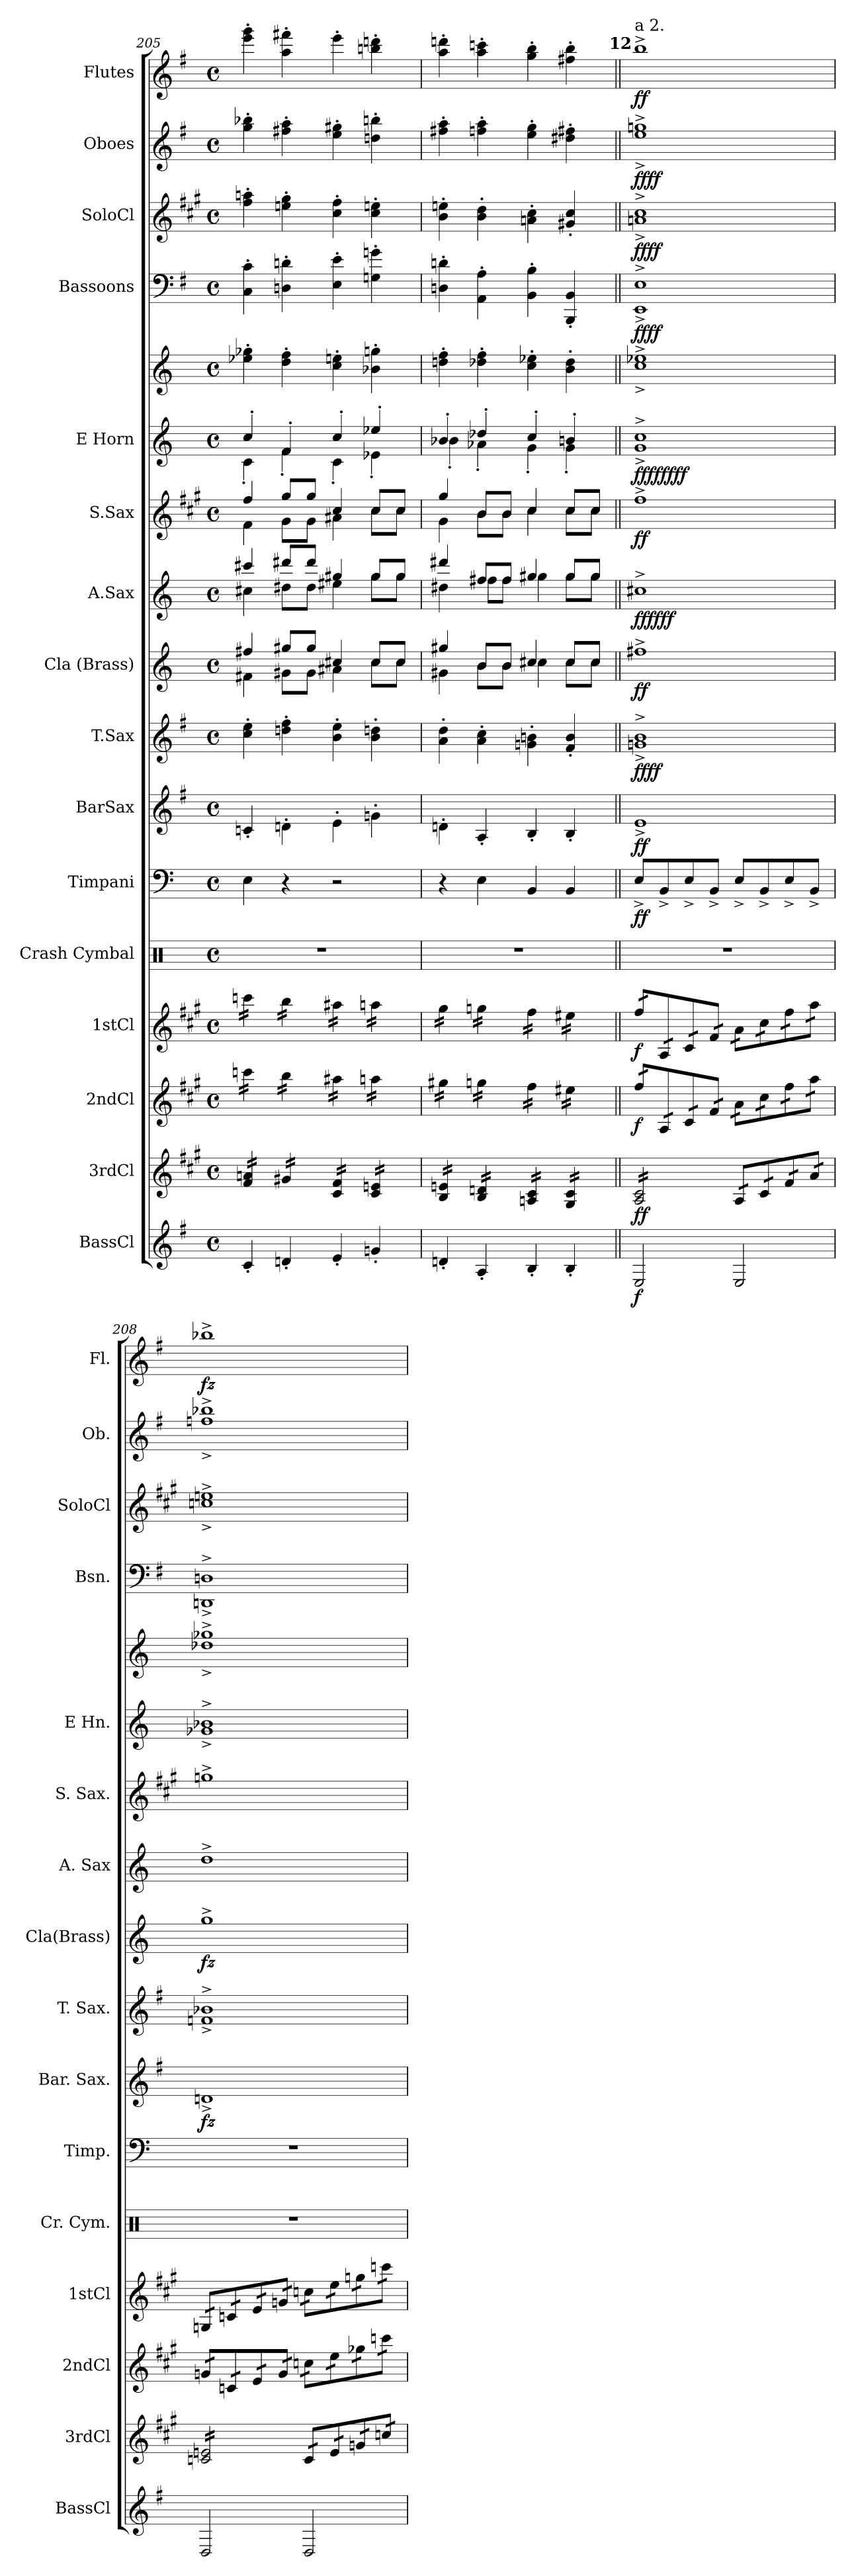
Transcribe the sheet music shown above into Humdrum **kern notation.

**kern	**dynam	**kern	**dynam	**kern	**dynam	**kern	**dynam	**kern	**kern	**dynam	**kern	**dynam	**kern	**dynam	**kern	**dynam	**kern	**dynam	**kern	**dynam	**kern	**kern	**dynam	**kern	**dynam	**kern	**dynam	**kern	**dynam	**kern	**dynam
*part16	*part16	*part15	*part15	*part14	*part14	*part13	*part13	*part12	*part11	*part11	*part10	*part10	*part9	*part9	*part8	*part8	*part7	*part7	*part6	*part6	*part5	*part5	*part5	*part4	*part4	*part3	*part3	*part2	*part2	*part1	*part1
*staff17	*staff17	*staff16	*staff16	*staff15	*staff15	*staff14	*staff14	*staff13	*staff12	*staff12	*staff11	*staff11	*staff10	*staff10	*staff9	*staff9	*staff8	*staff8	*staff7	*staff7	*staff6	*staff5	*staff5/6	*staff4	*staff4	*staff3	*staff3	*staff2	*staff2	*staff1	*staff1
*I"BassCl	*	*I"3rdCl	*	*I"2ndCl	*	*I"1stCl	*	*I"Crash Cymbal	*I"Timpani	*	*I"BarSax	*	*I"T.Sax	*	*I"Cla (Brass)	*	*I"A.Sax	*	*I"S.Sax	*	*I"E Horn	*	*	*I"Bassoons	*	*I"SoloCl	*	*I"Oboes	*	*I"Flutes	*
*I'BassCl	*	*I'3rdCl	*	*I'2ndCl	*	*I'1stCl	*	*I'Cr. Cym.	*I'Timp.	*	*I'Bar. Sax.	*	*I'T. Sax.	*	*I'Cla(Brass)	*	*I'A. Sax	*	*I'S. Sax.	*	*I'E Hn.	*	*	*I'Bsn.	*	*I'SoloCl	*	*I'Ob.	*	*I'Fl.	*
*clefG2	*	*clefG2	*	*clefG2	*	*clefG2	*	*clefX	*clefF4	*	*clefG2	*	*clefG2	*	*clefG2	*	*clefG2	*	*clefG2	*	*clefG2	*clefG2	*	*clefF4	*	*clefG2	*	*clefG2	*	*clefG2	*
*ITrd8c14	*	*ITrd1c2	*	*ITrd1c2	*	*ITrd1c2	*	*	*	*	*ITrd12c21	*	*ITrd8c14	*	*ITrd1c2	*	*ITrd5c9	*	*ITrd1c2	*	*ITrd5c8	*ITrd5c8	*	*	*	*ITrd1c2	*	*	*	*	*
*k[f#]	*	*k[f#]	*	*k[f#]	*	*k[f#]	*	*k[]	*k[]	*	*k[f#]	*	*k[f#]	*	*k[b-e-]	*	*k[b-e-a-]	*	*k[f#]	*	*k[f#c#g#d#]	*k[f#c#g#d#]	*	*k[f#]	*	*k[f#]	*	*k[f#]	*	*k[f#]	*
*M4/4	*	*M4/4	*	*M4/4	*	*M4/4	*	*M4/4	*M4/4	*	*M4/4	*	*M4/4	*	*M4/4	*	*M4/4	*	*M4/4	*	*M4/4	*M4/4	*	*M4/4	*	*M4/4	*	*M4/4	*	*M4/4	*
*met(c)	*	*met(c)	*	*met(c)	*	*met(c)	*	*met(c)	*met(c)	*	*met(c)	*	*met(c)	*	*met(c)	*	*met(c)	*	*met(c)	*	*met(c)	*met(c)	*	*met(c)	*	*met(c)	*	*met(c)	*	*met(c)	*
=205	=205	=205	=205	=205	=205	=205	=205	=205	=205	=205	=205	=205	=205	=205	=205	=205	=205	=205	=205	=205	=205	=205	=205	=205	=205	=205	=205	=205	=205	=205	=205
*	*	*	*	*	*	*	*	*	*	*	*	*	*	*	*^	*	*^	*	*^	*	*^	*	*	*	*	*	*	*	*	*	*
*	*	*tremolo	*	*	*	*	*	*	*	*	*	*	*	*	*	*	*	*	*	*	*	*	*	*	*	*	*	*	*	*	*	*	*	*	*
*	*	*	*	*tremolo	*	*	*	*	*	*	*	*	*	*	*	*	*	*	*	*	*	*	*	*	*	*	*	*	*	*	*	*	*	*	*
*	*	*	*	*	*	*tremolo	*	*	*	*	*	*	*	*	*	*	*	*	*	*	*	*	*	*	*	*	*	*	*	*	*	*	*	*	*
4C'/	.	16e/ 16gn/LL	.	16bb-X\LL	.	16bb-X\LL	.	1r	4E\	.	4Cn'/	.	4c\' 4e\'	.	4een/	4en\	.	4een/	4en\	.	4ee/	4e\	.	4e'/	4E'\	4gn\' 4b-X\'	.	4C\' 4c\'	.	4ee\' 4ggn\'	.	4gg\' 4bb-X\'	.	4eee\' 4ggg\'	.
.	.	16e/ 16gn/	.	16bb-X\	.	16bb-X\	.	.	.	.	.	.	.	.	.	.	.	.	.	.	.	.	.	.	.	.	.	.	.	.	.	.	.	.	.
.	.	16e/ 16gn/	.	16bb-X\	.	16bb-X\	.	.	.	.	.	.	.	.	.	.	.	.	.	.	.	.	.	.	.	.	.	.	.	.	.	.	.	.	.
.	.	16e/ 16gn/JJ	.	16bb-X\JJ	.	16bb-X\JJ	.	.	.	.	.	.	.	.	.	.	.	.	.	.	.	.	.	.	.	.	.	.	.	.	.	.	.	.	.
4Dn'/	.	16f#X/LL	.	16aa\LL	.	16aa\LL	.	.	4r	.	4Dn'\	.	4dn\' 4f#\'	.	8ff#X/L	8f#X\L	.	8ff#X/L	8f#X\L	.	8ff#/L	8f#\L	.	4A'/	4A'\	4f#\' 4a\'	.	4Dn\' 4dn\'	.	4ddn\' 4ff#\'	.	4ff#X\' 4aa\'	.	4aa\' 4fff#X\'	.
.	.	16f#X/	.	16aa\	.	16aa\	.	.	.	.	.	.	.	.	.	.	.	.	.	.	.	.	.	.	.	.	.	.	.	.	.	.	.	.	.
.	.	16f#X/	.	16aa\	.	16aa\	.	.	.	.	.	.	.	.	8ff#/J	8f#\J	.	8ff#/J	8f#\J	.	8ff#/J	8f#\J	.	.	.	.	.	.	.	.	.	.	.	.	.
.	.	16f#X/JJ	.	16aa\JJ	.	16aa\JJ	.	.	.	.	.	.	.	.	.	.	.	.	.	.	.	.	.	.	.	.	.	.	.	.	.	.	.	.	.
4E'/	.	16B/ 16e/LL	.	16gg#X\LL	.	16gg#X\LL	.	.	2r	.	4E'\	.	4B\' 4e\'	.	4bn/	4g#X\	.	4bn/	4g#X\	.	4b/	4g#X\	.	4e'/	4E'\	4e\' 4g#X\'	.	4E\' 4e\'	.	4b\' 4ee\'	.	4ee\' 4gg#X\'	.	4eee'\	.
.	.	16B/ 16e/	.	16gg#X\	.	16gg#X\	.	.	.	.	.	.	.	.	.	.	.	.	.	.	.	.	.	.	.	.	.	.	.	.	.	.	.	.	.
.	.	16B/ 16e/	.	16gg#X\	.	16gg#X\	.	.	.	.	.	.	.	.	.	.	.	.	.	.	.	.	.	.	.	.	.	.	.	.	.	.	.	.	.
.	.	16B/ 16e/JJ	.	16gg#X\JJ	.	16gg#X\JJ	.	.	.	.	.	.	.	.	.	.	.	.	.	.	.	.	.	.	.	.	.	.	.	.	.	.	.	.	.
4Gn'/	.	16B/ 16dn/LL	.	16ggn\LL	.	16ggn\LL	.	.	.	.	4Gn'\	.	4B\' 4dn\'	.	8b/L	8b\L	.	8b/L	8b\L	.	8b/L	8b\L	.	4gn'/	4Gn'\	4dn\' 4bn\'	.	4Gn\' 4gn\'	.	4b\' 4ddn\'	.	4ddn\' 4bbn\'	.	4bbn\' 4dddn\'	.
.	.	16B/ 16dn/	.	16ggn\	.	16ggn\	.	.	.	.	.	.	.	.	.	.	.	.	.	.	.	.	.	.	.	.	.	.	.	.	.	.	.	.	.
.	.	16B/ 16dn/	.	16ggn\	.	16ggn\	.	.	.	.	.	.	.	.	8b/J	8b\J	.	8b/J	8b\J	.	8b/J	8b\J	.	.	.	.	.	.	.	.	.	.	.	.	.
.	.	16B/ 16dn/JJ	.	16ggn\JJ	.	16ggn\JJ	.	.	.	.	.	.	.	.	.	.	.	.	.	.	.	.	.	.	.	.	.	.	.	.	.	.	.	.	.
=206	=206	=206	=206	=206	=206	=206	=206	=206	=206	=206	=206	=206	=206	=206	=206	=206	=206	=206	=206	=206	=206	=206	=206	=206	=206	=206	=206	=206	=206	=206	=206	=206	=206	=206	=206
4Dn'/	.	16A/ 16dn/LL	.	16ff#X\LL	.	16ff#\LL	.	1r	4r	.	4Dn'\	.	4A\' 4d\'	.	4ff#X/	4f#X\	.	4ff#X/	4f#X\	.	4ff#/	4f#\	.	4dn'/	4d'\	4f#X\' 4a\'	.	4Dn\' 4dn\'	.	4a\' 4ddn\'	.	4ff#X\' 4aa\'	.	4aa\' 4dddn\'	.
.	.	16A/ 16dn/	.	16ff#X\	.	16ff#\	.	.	.	.	.	.	.	.	.	.	.	.	.	.	.	.	.	.	.	.	.	.	.	.	.	.	.	.	.
.	.	16A/ 16dn/	.	16ff#X\	.	16ff#\	.	.	.	.	.	.	.	.	.	.	.	.	.	.	.	.	.	.	.	.	.	.	.	.	.	.	.	.	.
.	.	16A/ 16dn/JJ	.	16ff#X\JJ	.	16ff#\JJ	.	.	.	.	.	.	.	.	.	.	.	.	.	.	.	.	.	.	.	.	.	.	.	.	.	.	.	.	.
4AA'/	.	16A/ 16cn/LL	.	16ffn\LL	.	16ffn\LL	.	.	4E\	.	4AA'/	.	4A\' 4c\'	.	8a/L	8a\L	.	8an/L	8a\L	.	8a/L	8a\L	.	4fn'/	4cn'\	4fn\' 4a\'	.	4AA\' 4A\'	.	4a\' 4cc\'	.	4ffn\' 4aa\'	.	4aa\' 4cccn\'	.
.	.	16A/ 16cn/	.	16ffn\	.	16ffn\	.	.	.	.	.	.	.	.	.	.	.	.	.	.	.	.	.	.	.	.	.	.	.	.	.	.	.	.	.
.	.	16A/ 16cn/	.	16ffn\	.	16ffn\	.	.	.	.	.	.	.	.	8a/J	8a\J	.	8a/J	8a\J	.	8a/J	8a\J	.	.	.	.	.	.	.	.	.	.	.	.	.
.	.	16A/ 16cn/JJ	.	16ffn\JJ	.	16ffn\JJ	.	.	.	.	.	.	.	.	.	.	.	.	.	.	.	.	.	.	.	.	.	.	.	.	.	.	.	.	.
4BB'/	.	16Gn/ 16B/LL	.	16ee\LL	.	16ee\LL	.	.	4BB/	.	4BB'/	.	4Gn\' 4Bn\'	.	4bn/	4b\	.	4bn/	4b\	.	4b/	4b\	.	4e'/	4B'\	4e\' 4gn\'	.	4BB\' 4B\'	.	4gn\' 4b\'	.	4ee\' 4gg\'	.	4gg\' 4bb\'	.
.	.	16Gn/ 16B/	.	16ee\	.	16ee\	.	.	.	.	.	.	.	.	.	.	.	.	.	.	.	.	.	.	.	.	.	.	.	.	.	.	.	.	.
.	.	16Gn/ 16B/	.	16ee\	.	16ee\	.	.	.	.	.	.	.	.	.	.	.	.	.	.	.	.	.	.	.	.	.	.	.	.	.	.	.	.	.
.	.	16Gn/ 16B/JJ	.	16ee\JJ	.	16ee\JJ	.	.	.	.	.	.	.	.	.	.	.	.	.	.	.	.	.	.	.	.	.	.	.	.	.	.	.	.	.
4BB'/	.	16F#/ 16B/LL	.	16dd#X\LL	.	16dd#X\LL	.	.	4BB/	.	4BB'/	.	4F#/' 4B/'	.	8b/L	8b\L	.	8b/L	8b\L	.	8b/L	8b\L	.	4d#X'/	4B'\	4d#\' 4f\'	.	4BBB/' 4BB/'	.	4f#X/' 4b/'	.	4dd#X\' 4ff#X\'	.	4ff#X\' 4bb\'	.
.	.	16F#/ 16B/	.	16dd#X\	.	16dd#X\	.	.	.	.	.	.	.	.	.	.	.	.	.	.	.	.	.	.	.	.	.	.	.	.	.	.	.	.	.
.	.	16F#/ 16B/	.	16dd#X\	.	16dd#X\	.	.	.	.	.	.	.	.	8b/J	8b\J	.	8b/J	8b\J	.	8b/J	8b\J	.	.	.	.	.	.	.	.	.	.	.	.	.
.	.	16F#/ 16B/JJ	.	16dd#X\JJ	.	16dd#X\JJ	.	.	.	.	.	.	.	.	.	.	.	.	.	.	.	.	.	.	.	.	.	.	.	.	.	.	.	.	.
!!LO:REH:place=s1:a:B:enc=none:fs=18:t=12
=207||	=207||	=207||	=207||	=207||	=207||	=207||	=207||	=207||	=207||	=207||	=207||	=207||	=207||	=207||	=207||	=207||	=207||	=207||	=207||	=207||	=207||	=207||	=207||	=207||	=207||	=207||	=207||	=207||	=207||	=207||	=207||	=207||	=207||	=207||	=207||
*	*	*	*	*	*	*	*	*	*	*	*	*	*^	*	*	*	*	*	*	*	*	*	*	*	*	*^	*	*^	*	*^	*	*^	*	*	*
!	!	!	!	!	!	!	!	!	!	!	!	!	!	!	!	!	!	!	!	!	!	!	!	!	!	!	!	!	!	!	!	!	!	!	!	!	!	!	!LO:TX:a:t=a 2.	!
!	!LO:DY:b	!	!LO:DY:b	!	!	!	!	!	!	!	!	!	!	!	!	!	!	!	!	!	!	!	!	!	!	!	!	!	!	!	!	!	!	!	!	!	!	!	!	!
!	!	!	!LO:DY:n=1:b	!	!LO:DY:b	!	!LO:DY:b	!	!	!LO:DY:b	!	!LO:DY:b	!	!	!LO:DY:b	!	!	!	!	!	!	!	!	!	!	!	!	!	!	!	!	!	!	!	!	!	!	!	!	!
!	!	!	!	!	!	!	!	!	!	!	!	!	!	!	!LO:DY:n=1:b	!	!	!LO:DY:b	!	!	!LO:DY:b	!	!	!	!	!	!	!	!	!	!	!	!	!	!	!	!	!	!	!
!	!	!	!	!	!	!	!	!	!	!	!	!	!	!	!	!	!	!	!	!	!LO:DY:n=1:b	!	!	!	!	!	!	!	!	!	!	!	!	!	!	!	!	!	!	!
!	!	!	!	!	!	!	!	!	!	!	!	!	!	!	!	!	!	!	!	!	!LO:DY:n=2:b	!	!	!LO:DY:b	!	!	!	!	!LO:DY:b=2	!	!	!	!	!	!	!	!	!	!	!
!	!	!	!	!	!	!	!	!	!	!	!	!	!	!	!	!	!	!	!	!	!	!	!	!	!	!	!	!	!LO:DY:n=1:b=2	!	!	!	!	!	!	!	!	!	!	!
!	!	!	!	!	!	!	!	!	!	!	!	!	!	!	!	!	!	!	!	!	!	!	!	!	!	!	!	!	!LO:DY:n=2:b	!	!	!	!	!	!	!	!	!	!	!
!	!	!	!	!	!	!	!	!	!	!	!	!	!	!	!	!	!	!	!	!	!	!	!	!	!	!	!	!	!LO:DY:n=3:b	!	!	!LO:DY:b	!	!	!	!	!	!	!	!
!	!	!	!	!	!	!	!	!	!	!	!	!	!	!	!	!	!	!	!	!	!	!	!	!	!	!	!	!	!	!	!	!LO:DY:n=1:b	!	!	!LO:DY:b	!	!	!	!	!
!	!	!	!	!	!	!	!	!	!	!	!	!	!	!	!	!	!	!	!	!	!	!	!	!	!	!	!	!	!	!	!	!	!	!	!LO:DY:n=1:b	!	!	!LO:DY:b	!	!
!	!	!	!	!	!	!	!	!	!	!	!	!	!	!	!	!	!	!	!	!	!	!	!	!	!	!	!	!	!	!	!	!	!	!	!	!	!	!LO:DY:n=1:b	!	!LO:DY:b
*	*	*	*	*	*	*	*	*	*	*	*	*	*	*	*	*v	*v	*	*	*	*	*v	*v	*	*	*	*	*	*	*	*	*	*	*	*	*	*	*	*	*
*	*	*	*	*	*	*	*	*	*	*	*	*	*	*	*	*	*	*v	*v	*	*	*	*	*	*	*	*	*	*	*	*	*	*	*	*	*	*	*
2EE/	f	16G/ 16B/LL	f f	16ee/LL	f	16ee/LL	f	1r	8E^/L	ff	1E^	ff	1B^	1Gn^	ff ff	1een^	ff	1en^	ff ff ff	1ee^	ff	1e^	1B^	1gn^	1e^	ff ff ff ff	1E^	1EE^	ff ff	1b^	1gn^	ff ff	1ggn^	1ee^	ff ff	1bb^	ff
.	.	16G/ 16B/	.	16ee/	.	16ee/	.	.	.	.	.	.	.	.	.	.	.	.	.	.	.	.	.	.	.	.	.	.	.	.	.	.	.	.	.	.	.
.	.	16G/ 16B/	.	16G/	.	16G/	.	.	8BB^/	.	.	.	.	.	.	.	.	.	.	.	.	.	.	.	.	.	.	.	.	.	.	.	.	.	.	.	.
.	.	16G/ 16B/	.	16G/	.	16G/	.	.	.	.	.	.	.	.	.	.	.	.	.	.	.	.	.	.	.	.	.	.	.	.	.	.	.	.	.	.	.
.	.	16G/ 16B/	.	16B/	.	16B/	.	.	8E^/	.	.	.	.	.	.	.	.	.	.	.	.	.	.	.	.	.	.	.	.	.	.	.	.	.	.	.	.
.	.	16G/ 16B/	.	16B/	.	16B/	.	.	.	.	.	.	.	.	.	.	.	.	.	.	.	.	.	.	.	.	.	.	.	.	.	.	.	.	.	.	.
.	.	16G/ 16B/	.	16e/	.	16e/	.	.	8BB^/J	.	.	.	.	.	.	.	.	.	.	.	.	.	.	.	.	.	.	.	.	.	.	.	.	.	.	.	.
.	.	16G/ 16B/JJ	.	16e/JJ	.	16e/JJ	.	.	.	.	.	.	.	.	.	.	.	.	.	.	.	.	.	.	.	.	.	.	.	.	.	.	.	.	.	.	.
2EE/	.	16G/LL	.	16g\LL	.	16g\LL	.	.	8E^/L	.	.	.	.	.	.	.	.	.	.	.	.	.	.	.	.	.	.	.	.	.	.	.	.	.	.	.	.
.	.	16G/	.	16g\	.	16g\	.	.	.	.	.	.	.	.	.	.	.	.	.	.	.	.	.	.	.	.	.	.	.	.	.	.	.	.	.	.	.
.	.	16B/	.	16b\	.	16b\	.	.	8BB^/	.	.	.	.	.	.	.	.	.	.	.	.	.	.	.	.	.	.	.	.	.	.	.	.	.	.	.	.
.	.	16B/	.	16b\	.	16b\	.	.	.	.	.	.	.	.	.	.	.	.	.	.	.	.	.	.	.	.	.	.	.	.	.	.	.	.	.	.	.
.	.	16e/	.	16ee\	.	16ee\	.	.	8E^/	.	.	.	.	.	.	.	.	.	.	.	.	.	.	.	.	.	.	.	.	.	.	.	.	.	.	.	.
.	.	16e/	.	16ee\	.	16ee\	.	.	.	.	.	.	.	.	.	.	.	.	.	.	.	.	.	.	.	.	.	.	.	.	.	.	.	.	.	.	.
.	.	16g/	.	16gg\	.	16gg\	.	.	8BB^/J	.	.	.	.	.	.	.	.	.	.	.	.	.	.	.	.	.	.	.	.	.	.	.	.	.	.	.	.
.	.	16g/JJ	.	16gg\JJ	.	16gg\JJ	.	.	.	.	.	.	.	.	.	.	.	.	.	.	.	.	.	.	.	.	.	.	.	.	.	.	.	.	.	.	.
=208	=208	=208	=208	=208	=208	=208	=208	=208	=208	=208	=208	=208	=208	=208	=208	=208	=208	=208	=208	=208	=208	=208	=208	=208	=208	=208	=208	=208	=208	=208	=208	=208	=208	=208	=208	=208	=208
!	!	!	!	!	!	!	!	!	!	!	!	!LO:DY:b	!	!	!LO:DY:b	!	!	!	!	!	!	!	!	!	!	!	!	!	!	!	!	!	!	!	!	!	!
!	!	!	!	!	!	!	!	!	!	!	!	!	!	!	!LO:DY:n=1:b	!	!LO:DY:b	!	!LO:DY:b	!	!	!	!	!	!	!	!	!	!	!	!	!	!	!	!	!	!
!	!	!	!	!	!	!	!	!	!	!	!	!	!	!	!	!	!	!	!LO:DY:n=1:b	!	!	!	!	!	!	!	!	!	!	!	!	!	!	!	!	!	!
!	!	!	!	!	!	!	!	!	!	!	!	!	!	!	!	!	!	!	!LO:DY:n=2:b	!	!LO:DY:b	!	!	!	!	!	!	!	!	!	!	!	!	!	!	!	!
!	!	!	!	!	!	!	!	!	!	!	!	!	!	!	!	!	!	!	!	!	!LO:DY:n=1:b	!	!	!	!	!	!	!	!	!	!	!	!	!	!	!	!
!	!	!	!	!	!	!	!	!	!	!	!	!	!	!	!	!	!	!	!	!	!LO:DY:n=2:b	!	!	!	!	!LO:DY:b=2	!	!	!	!	!	!	!	!	!	!	!
!	!	!	!	!	!	!	!	!	!	!	!	!	!	!	!	!	!	!	!	!	!	!	!	!	!	!LO:DY:n=1:b=2	!	!	!	!	!	!	!	!	!	!	!
!	!	!	!	!	!	!	!	!	!	!	!	!	!	!	!	!	!	!	!	!	!	!	!	!	!	!LO:DY:n=2:b	!	!	!	!	!	!	!	!	!	!	!
!	!	!	!	!	!	!	!	!	!	!	!	!	!	!	!	!	!	!	!	!	!	!	!	!	!	!LO:DY:n=3:b	!	!	!LO:DY:b	!	!	!	!	!	!	!	!
!	!	!	!	!	!	!	!	!	!	!	!	!	!	!	!	!	!	!	!	!	!	!	!	!	!	!	!	!	!LO:DY:n=1:b	!	!	!LO:DY:b	!	!	!	!	!
!	!	!	!	!	!	!	!	!	!	!	!	!	!	!	!	!	!	!	!	!	!	!	!	!	!	!	!	!	!	!	!	!LO:DY:n=1:b	!	!	!LO:DY:b	!	!
!	!	!	!	!	!	!	!	!	!	!	!	!	!	!	!	!	!	!	!	!	!	!	!	!	!	!	!	!	!	!	!	!	!	!	!LO:DY:n=1:b	!	!LO:DY:b
2DD/	.	16B-X/ 16dn/LL	.	16fn/LL	.	16Fn/LL	.	1r	1r	.	1Dn^	fz	1B-X^	1Fn^	fz fz	1ff^	fz	1f^	fz fz fz	1ffn^	fz fz fz	1dn^	1B-X^	1b-X^	1fn^	fz fz fz fz	1Dn^	1DDn^	fz fz	1ddn^	1b-X^	fz fz	1bb-X^	1ffn^	fz fz	1bb-X^	fz
.	.	16B-X/ 16dn/	.	16fn/	.	16Fn/	.	.	.	.	.	.	.	.	.	.	.	.	.	.	.	.	.	.	.	.	.	.	.	.	.	.	.	.	.	.	.
.	.	16B-X/ 16dn/	.	16B-X/	.	16B-X/	.	.	.	.	.	.	.	.	.	.	.	.	.	.	.	.	.	.	.	.	.	.	.	.	.	.	.	.	.	.	.
.	.	16B-X/ 16dn/	.	16B-X/	.	16B-X/	.	.	.	.	.	.	.	.	.	.	.	.	.	.	.	.	.	.	.	.	.	.	.	.	.	.	.	.	.	.	.
.	.	16B-X/ 16dn/	.	16d/	.	16d/	.	.	.	.	.	.	.	.	.	.	.	.	.	.	.	.	.	.	.	.	.	.	.	.	.	.	.	.	.	.	.
.	.	16B-X/ 16dn/	.	16d/	.	16d/	.	.	.	.	.	.	.	.	.	.	.	.	.	.	.	.	.	.	.	.	.	.	.	.	.	.	.	.	.	.	.
.	.	16B-X/ 16dn/	.	16f/	.	16fn/	.	.	.	.	.	.	.	.	.	.	.	.	.	.	.	.	.	.	.	.	.	.	.	.	.	.	.	.	.	.	.
.	.	16B-X/ 16dn/JJ	.	16f/JJ	.	16fn/JJ	.	.	.	.	.	.	.	.	.	.	.	.	.	.	.	.	.	.	.	.	.	.	.	.	.	.	.	.	.	.	.
2DD/	.	16B-/LL	.	16b-X\LL	.	16b-X\LL	.	.	.	.	.	.	.	.	.	.	.	.	.	.	.	.	.	.	.	.	.	.	.	.	.	.	.	.	.	.	.
.	.	16B-/	.	16b-X\	.	16b-X\	.	.	.	.	.	.	.	.	.	.	.	.	.	.	.	.	.	.	.	.	.	.	.	.	.	.	.	.	.	.	.
.	.	16d/	.	16dd\	.	16dd\	.	.	.	.	.	.	.	.	.	.	.	.	.	.	.	.	.	.	.	.	.	.	.	.	.	.	.	.	.	.	.
.	.	16d/	.	16dd\	.	16dd\	.	.	.	.	.	.	.	.	.	.	.	.	.	.	.	.	.	.	.	.	.	.	.	.	.	.	.	.	.	.	.
.	.	16fn/	.	16ff-X\	.	16ffn\	.	.	.	.	.	.	.	.	.	.	.	.	.	.	.	.	.	.	.	.	.	.	.	.	.	.	.	.	.	.	.
.	.	16fn/	.	16ff-X\	.	16ffn\	.	.	.	.	.	.	.	.	.	.	.	.	.	.	.	.	.	.	.	.	.	.	.	.	.	.	.	.	.	.	.
.	.	16b-X/	.	16bb-X\	.	16bb-X\	.	.	.	.	.	.	.	.	.	.	.	.	.	.	.	.	.	.	.	.	.	.	.	.	.	.	.	.	.	.	.
.	.	16b-X/JJ	.	16bb-X\JJ	.	16bb-X\JJ	.	.	.	.	.	.	.	.	.	.	.	.	.	.	.	.	.	.	.	.	.	.	.	.	.	.	.	.	.	.	.
*	*	*	*	*	*	*Xtremolo	*	*	*	*	*	*	*	*	*	*	*	*	*	*	*	*	*	*	*	*	*	*	*	*	*	*	*	*	*	*	*
*	*	*	*	*Xtremolo	*	*	*	*	*	*	*	*	*	*	*	*	*	*	*	*	*	*	*	*	*	*	*	*	*	*	*	*	*	*	*	*	*
*	*	*Xtremolo	*	*	*	*	*	*	*	*	*	*	*	*	*	*	*	*	*	*	*	*	*	*	*	*	*	*	*	*	*	*	*	*	*	*	*
*	*	*	*	*	*	*	*	*	*	*	*	*	*	*	*	*	*	*	*	*	*	*v	*v	*	*	*	*v	*v	*	*v	*v	*	*v	*v	*	*	*
*	*	*	*	*	*	*	*	*	*	*	*	*	*v	*v	*	*	*	*	*	*	*	*	*v	*v	*	*	*	*	*	*	*	*	*
=	=	=	=	=	=	=	=	=	=	=	=	=	=	=	=	=	=	=	=	=	=	=	=	=	=	=	=	=	=	=	=
*-	*-	*-	*-	*-	*-	*-	*-	*-	*-	*-	*-	*-	*-	*-	*-	*-	*-	*-	*-	*-	*-	*-	*-	*-	*-	*-	*-	*-	*-	*-	*-
